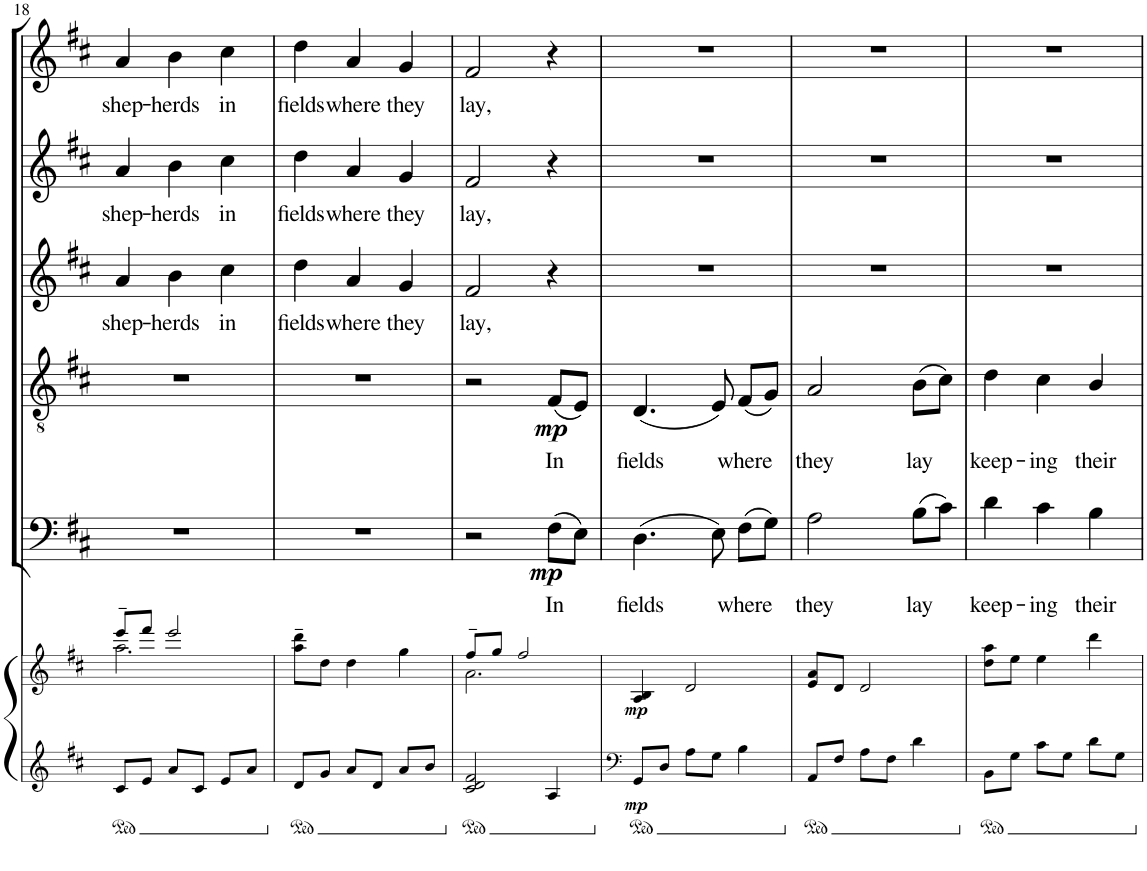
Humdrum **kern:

**kern	**dynam	**kern	**dynam	**kern	**text	**dynam	**kern	**text	**dynam	**kern	**text	**kern	**text	**kern	**text
*part7	*part7	*part6	*part6	*part5	*part5	*part5	*part4	*part4	*part4	*part3	*part3	*part2	*part2	*part1	*part1
*staff7	*staff7	*staff6	*staff6	*staff5	*staff5	*staff5	*staff4	*staff4	*staff4	*staff3	*staff3	*staff2	*staff2	*staff1	*staff1
*I"Piano	*	*I"Piano	*	*I"Bassi	*	*	*I"Tenori	*	*	*I"Contralti	*	*I"Soprani II	*	*I"Soprani I	*
*I'Pno	*	*I'Pno	*	*	*	*	*	*	*	*	*	*	*	*	*
!!LO:PB:g=z
*clefG2	*	*clefG2	*	*clefF4	*	*	*clefGv2	*	*	*clefG2	*	*clefG2	*	*clefG2	*
*	*	*	*	*	*	*	*	*	*	*	*	*Trd1c2	*	*Trd1c2	*
*k[f#c#]	*	*k[f#c#]	*	*k[f#c#]	*	*	*k[f#c#]	*	*	*k[f#c#]	*	*k[f#c#]	*	*k[f#c#]	*
*D:	*	*D:	*	*D:	*	*	*D:	*	*	*D:	*	*D:	*	*D:	*
*M3/4	*	*M3/4	*	*M3/4	*	*	*M3/4	*	*	*M3/4	*	*M3/4	*	*M3/4	*
*ped	*	*	*	*	*	*	*	*	*	*	*	*	*	*	*
=18	=18	=18	=18	=18	=18	=18	=18	=18	=18	=18	=18	=18	=18	=18	=18
*	*	*^	*	*	*	*	*	*	*	*	*	*	*	*	*
!	!	!	!	!	!	!	!	!	!	!	!	!LO:LY:b	!	!LO:LY:b	!	!LO:LY:b
8c#/L	.	8eee~/L	2.aa\	.	2.r	.	.	2.r	.	.	4a/	shep-	4a/	shep-	4a/	shep-
8e/J	.	8fff#/J	.	.	.	.	.	.	.	.	.	.	.	.	.	.
!	!	!	!	!	!	!	!	!	!	!	!	!LO:LY:b	!	!LO:LY:b	!	!LO:LY:b
8a/L	.	2eee/	.	.	.	.	.	.	.	.	4b\	-herds	4b\	-herds	4b\	-herds
8c#/J	.	.	.	.	.	.	.	.	.	.	.	.	.	.	.	.
!	!	!	!	!	!	!	!	!	!	!	!	!LO:LY:b	!	!LO:LY:b	!	!LO:LY:b
8e/L	.	.	.	.	.	.	.	.	.	.	4cc#\	in	4cc#\	in	4cc#\	in
8a/J	.	.	.	.	.	.	.	.	.	.	.	.	.	.	.	.
*	*	*v	*v	*	*	*	*	*	*	*	*	*	*	*	*	*
=19	=19	=19	=19	=19	=19	=19	=19	=19	=19	=19	=19	=19	=19	=19	=19
*ped	*	*	*	*	*	*	*	*	*	*	*	*	*	*	*
!	!	!	!	!	!	!	!	!	!	!	!LO:LY:b	!	!LO:LY:b	!	!LO:LY:b
8d/L	.	8aa\~ 8ddd\~L	.	2.r	.	.	2.r	.	.	4dd\	fields	4dd\	fields	4dd\	fields
8g/J	.	8dd\J	.	.	.	.	.	.	.	.	.	.	.	.	.
!	!	!	!	!	!	!	!	!	!	!	!LO:LY:b	!	!LO:LY:b	!	!LO:LY:b
8a/L	.	4dd\	.	.	.	.	.	.	.	4a/	where	4a/	where	4a/	where
8d/J	.	.	.	.	.	.	.	.	.	.	.	.	.	.	.
!	!	!	!	!	!	!	!	!	!	!	!LO:LY:b	!	!LO:LY:b	!	!LO:LY:b
8a/L	.	4gg\	.	.	.	.	.	.	.	4g/	they	4g/	they	4g/	they
8b/J	.	.	.	.	.	.	.	.	.	.	.	.	.	.	.
=20	=20	=20	=20	=20	=20	=20	=20	=20	=20	=20	=20	=20	=20	=20	=20
*Xped	*	*	*	*	*	*	*	*	*	*	*	*	*	*	*
*ped	*	*	*	*	*	*	*	*	*	*	*	*	*	*	*
*	*	*^	*	*	*	*	*	*	*	*	*	*	*	*	*
!	!	!	!	!	!	!	!	!	!	!	!	!LO:LY:b	!	!LO:LY:b	!	!LO:LY:b
2c#/ 2d/ 2f#/	.	8ff#~/L	2.a\	.	2r	.	.	2r	.	.	2f#/	lay,	2f#/	lay,	2f#/	lay,
.	.	8gg/J	.	.	.	.	.	.	.	.	.	.	.	.	.	.
.	.	2ff#/	.	.	.	.	.	.	.	.	.	.	.	.	.	.
!	!	!	!	!	!	!LO:LY:b	!LO:DY:b	!	!LO:LY:b	!LO:DY:b	!	!	!	!	!	!
4A/	.	.	.	.	(8F#\L	In	mp	(8F#/L	In	mp	4r	.	4r	.	4r	.
.	.	.	.	.	8E\J)	.	.	8E/J)	.	.	.	.	.	.	.	.
*	*	*v	*v	*	*	*	*	*	*	*	*	*	*	*	*	*
=21	=21	=21	=21	=21	=21	=21	=21	=21	=21	=21	=21	=21	=21	=21	=21
*clefF4	*	*	*	*	*	*	*	*	*	*	*	*	*	*	*
*Xped	*	*	*	*	*	*	*	*	*	*	*	*	*	*	*
*ped	*	*	*	*	*	*	*	*	*	*	*	*	*	*	*
!	!LO:DY:b	!	!LO:DY:b	!	!LO:LY:b	!	!	!LO:LY:b	!	!	!	!	!	!	!
8GG/L	mp	4A/ 4B/	mp	(4.D\	fields	.	(4.D/	fields	.	2.r	.	2.r	.	2.r	.
8D/J	.	.	.	.	.	.	.	.	.	.	.	.	.	.	.
8A\L	.	2d/	.	.	.	.	.	.	.	.	.	.	.	.	.
8G\J	.	.	.	8E\)	.	.	8E/)	.	.	.	.	.	.	.	.
!	!	!	!	!	!LO:LY:b	!	!	!LO:LY:b	!	!	!	!	!	!	!
4B\	.	.	.	(8F#\L	where	.	(8F#/L	where	.	.	.	.	.	.	.
.	.	.	.	8G\J)	.	.	8G/J)	.	.	.	.	.	.	.	.
=22	=22	=22	=22	=22	=22	=22	=22	=22	=22	=22	=22	=22	=22	=22	=22
*Xped	*	*	*	*	*	*	*	*	*	*	*	*	*	*	*
*ped	*	*	*	*	*	*	*	*	*	*	*	*	*	*	*
!	!	!	!	!	!LO:LY:b	!	!	!LO:LY:b	!	!	!	!	!	!	!
8AA/L	.	8e/ 8a/L	.	2A\	they	.	2A/	they	.	2.r	.	2.r	.	2.r	.
8F#/J	.	8d/J	.	.	.	.	.	.	.	.	.	.	.	.	.
8A\L	.	2d/	.	.	.	.	.	.	.	.	.	.	.	.	.
8F#\J	.	.	.	.	.	.	.	.	.	.	.	.	.	.	.
!	!	!	!	!	!LO:LY:b	!	!	!LO:LY:b	!	!	!	!	!	!	!
4d\	.	.	.	(8B\L	lay	.	(8B\L	lay	.	.	.	.	.	.	.
.	.	.	.	8c#\J)	.	.	8c#\J)	.	.	.	.	.	.	.	.
=23	=23	=23	=23	=23	=23	=23	=23	=23	=23	=23	=23	=23	=23	=23	=23
*Xped	*	*	*	*	*	*	*	*	*	*	*	*	*	*	*
!	!	!	!	!	!LO:LY:b	!	!	!LO:LY:b	!	!	!	!	!	!	!
8BB\L	.	8dd\ 8aa\L	.	4d\	keep-	.	4d\	keep-	.	2.r	.	2.r	.	2.r	.
8G\J	.	8ee\J	.	.	.	.	.	.	.	.	.	.	.	.	.
!	!	!	!	!	!LO:LY:b	!	!	!LO:LY:b	!	!	!	!	!	!	!
8c#\L	.	4ee\	.	4c#\	-ing	.	4c#\	-ing	.	.	.	.	.	.	.
8G\J	.	.	.	.	.	.	.	.	.	.	.	.	.	.	.
!	!	!	!	!	!LO:LY:b	!	!	!LO:LY:b	!	!	!	!	!	!	!
8d\L	.	4ddd\	.	4B\	their	.	4B/	their	.	.	.	.	.	.	.
8G\J	.	.	.	.	.	.	.	.	.	.	.	.	.	.	.
*Xped	*	*	*	*	*	*	*	*	*	*	*	*	*	*	*
=	=	=	=	=	=	=	=	=	=	=	=	=	=	=	=
*-	*-	*-	*-	*-	*-	*-	*-	*-	*-	*-	*-	*-	*-	*-	*-
